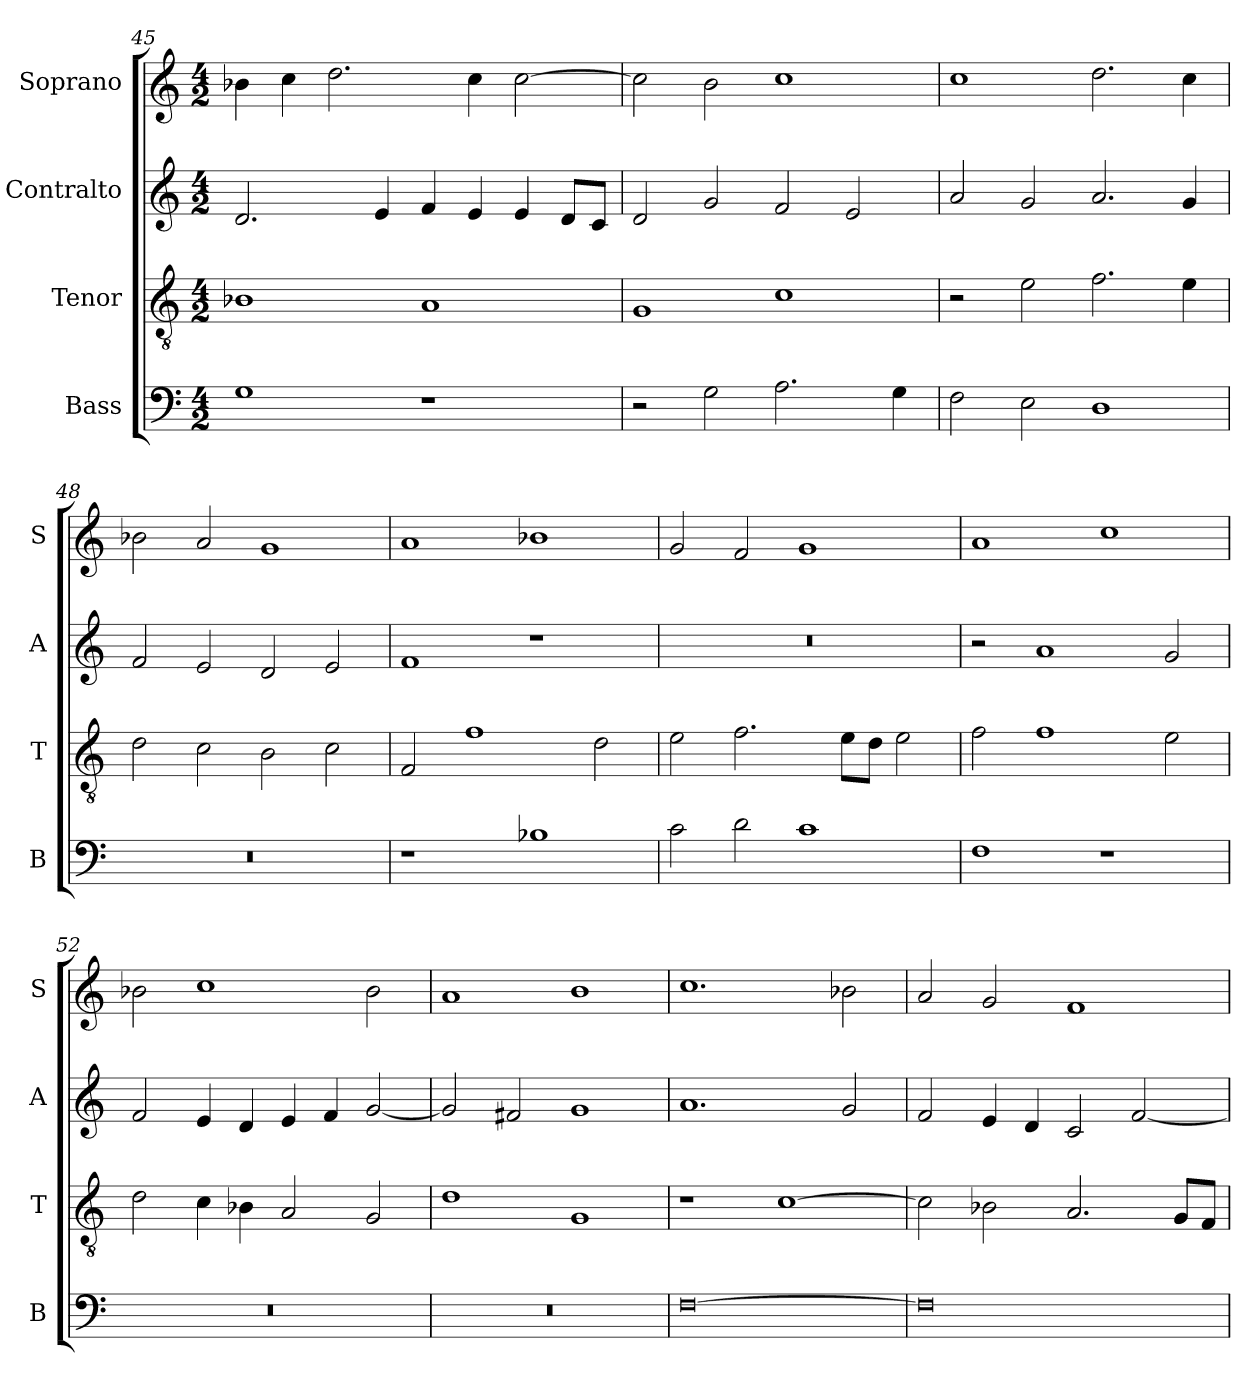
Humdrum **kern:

**kern	**kern	**kern	**kern
*part4	*part3	*part2	*part1
*staff4	*staff3	*staff2	*staff1
*I"Bass	*I"Tenor	*I"Contralto	*I"Soprano
*I'B	*I'T	*I'A	*I'S
*clefF4	*clefGv2	*clefG2	*clefG2
*k[]	*k[]	*k[]	*k[]
*M4/2	*M4/2	*M4/2	*M4/2
=45	=45	=45	=45
1G	1B-X	2.d	4b-X
.	.	.	4cc
.	.	.	2.dd
.	.	4e	.
1r	1A	4f	.
.	.	4e	4cc
.	.	4e	[2cc
.	.	8d/L	.
.	.	8c/J	.
=46	=46	=46	=46
2r	1G	2d	2cc]
2G	.	2g	2b
2.A	1c	2f	1cc
.	.	2e	.
4G	.	.	.
=47	=47	=47	=47
2F	2r	2a	1cc
2E	2e	2g	.
1D	2.f	2.a	2.dd
.	4e	4g	4cc
=48	=48	=48	=48
0r	2d	2f	2b-X
.	2c	2e	2a
.	2B	2d	1g
.	2c	2e	.
=49	=49	=49	=49
1r	2F	1f	1a
.	1f	.	.
1B-X	.	1r	1b-X
.	2d	.	.
=50	=50	=50	=50
2c	2e	0r	2g
2d	2.f	.	2f
1c	.	.	1g
.	8e\L	.	.
.	8d\J	.	.
.	2e	.	.
=51	=51	=51	=51
1F	2f	2r	1a
.	1f	1a	.
1r	.	.	1cc
.	2e	2g	.
=52	=52	=52	=52
0r	2d	2f	2b-X
.	4c	4e	1cc
.	4B-X	4d	.
.	2A	4e	.
.	.	4f	.
.	2G	[2g	2b-
=53	=53	=53	=53
0r	1d	2g]	1a
.	.	2f#X	.
.	1G	1g	1b
=54	=54	=54	=54
[0F	1r	1.a	1.cc
.	[1c	.	.
.	.	2g	2b-X
=55	=55	=55	=55
0F]	2c]	2f	2a
.	2B-X	4e	2g
.	.	4d	.
.	2.A	2c	1f
.	.	[2f	.
.	8G/L	.	.
.	8F/J	.	.
=	=	=	=
*-	*-	*-	*-
